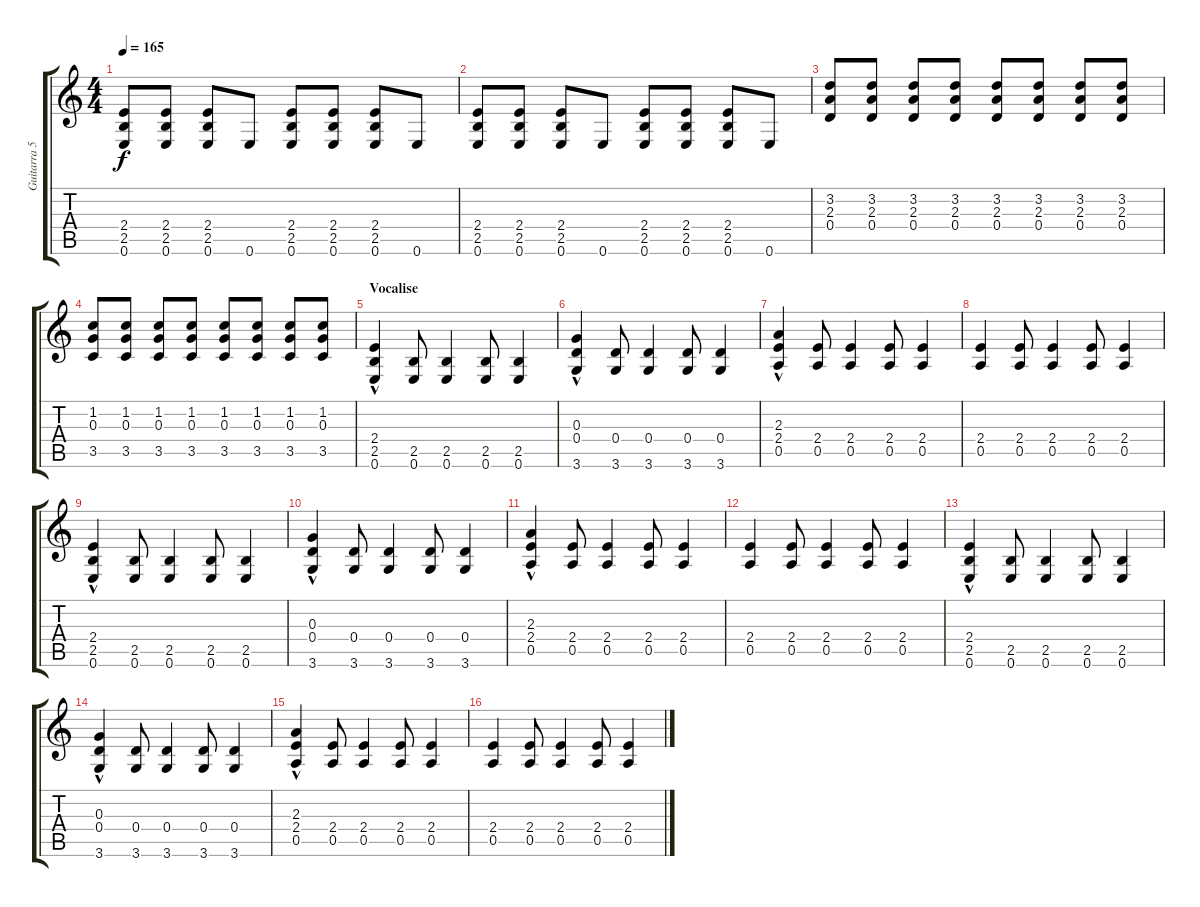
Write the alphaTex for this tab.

\track ("Guitarra 5 ( Ritmica 2 )" "Guitarra 5") {instrument distortionguitar}
\staff {score tabs}
\tuning (E4 B3 G3 D3 A2 E2) {hide}
\ts (4 4)
\tempo 165
\clef g2
\ks c
(2.4 2.5 0.6).8{dy f} (2.4 2.5 0.6).8 (2.4 2.5 0.6).8 0.6.8 (2.4 2.5 0.6).8 (2.4 2.5 0.6).8 (2.4 2.5 0.6).8 0.6.8 |
(2.4 2.5 0.6).8 (2.4 2.5 0.6).8 (2.4 2.5 0.6).8 0.6.8 (2.4 2.5 0.6).8 (2.4 2.5 0.6).8 (2.4 2.5 0.6).8 0.6.8 |
(3.2 2.3 0.4).8 (3.2 2.3 0.4).8 (3.2 2.3 0.4).8 (3.2 2.3 0.4).8 (3.2 2.3 0.4).8 (3.2 2.3 0.4).8 (3.2 2.3 0.4).8 (3.2 2.3 0.4).8 |
(1.2 0.3 3.5).8 (1.2 0.3 3.5).8 (1.2 0.3 3.5).8 (1.2 0.3 3.5).8 (1.2 0.3 3.5).8 (1.2 0.3 3.5).8 (1.2 0.3 3.5).8 (1.2 0.3 3.5).8 |
\section ("" "Vocalise")
(2.4{hac} 2.5 0.6).4 (2.5 0.6).8 (2.5 0.6).4 (2.5 0.6).8 (2.5 0.6).4 |
(0.3{hac} 0.4 3.6).4 (0.4 3.6).8 (0.4 3.6).4 (0.4 3.6).8 (0.4 3.6).4 |
(2.3{hac} 2.4 0.5).4 (2.4 0.5).8 (2.4 0.5).4 (2.4 0.5).8 (2.4 0.5).4 |
(2.4 0.5).4 (2.4 0.5).8 (2.4 0.5).4 (2.4 0.5).8 (2.4 0.5).4 |
(2.4{hac} 2.5 0.6).4 (2.5 0.6).8 (2.5 0.6).4 (2.5 0.6).8 (2.5 0.6).4 |
(0.3{hac} 0.4 3.6).4 (0.4 3.6).8 (0.4 3.6).4 (0.4 3.6).8 (0.4 3.6).4 |
(2.3{hac} 2.4 0.5).4 (2.4 0.5).8 (2.4 0.5).4 (2.4 0.5).8 (2.4 0.5).4 |
(2.4 0.5).4 (2.4 0.5).8 (2.4 0.5).4 (2.4 0.5).8 (2.4 0.5).4 |
(2.4{hac} 2.5 0.6).4 (2.5 0.6).8 (2.5 0.6).4 (2.5 0.6).8 (2.5 0.6).4 |
(0.3{hac} 0.4 3.6).4 (0.4 3.6).8 (0.4 3.6).4 (0.4 3.6).8 (0.4 3.6).4 |
(2.3{hac} 2.4 0.5).4 (2.4 0.5).8 (2.4 0.5).4 (2.4 0.5).8 (2.4 0.5).4 |
(2.4 0.5).4 (2.4 0.5).8 (2.4 0.5).4 (2.4 0.5).8 (2.4 0.5).4
